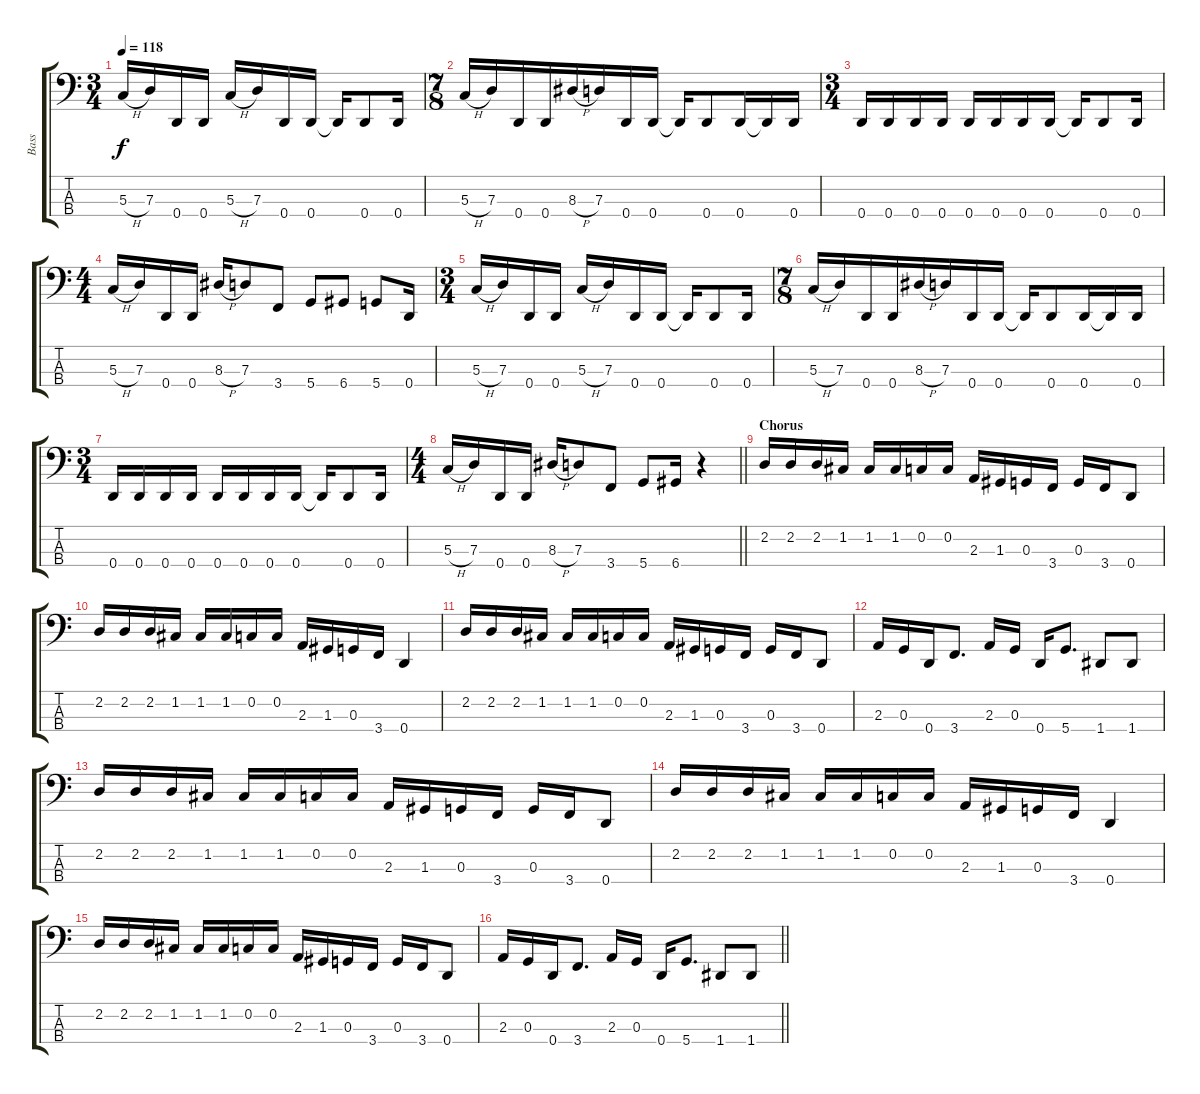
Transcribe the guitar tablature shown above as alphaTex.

\track ("Bass" "Bass") {instrument electricbasspick}
\staff {score tabs}
\tuning (F2 C2 G1 D1) {hide}
\ts (3 4)
\tempo 118
\clef f4
\ks aminor
5.3{h}.16{dy f} 7.3.16 0.4.16 0.4.16 5.3{h}.16 7.3.16 0.4.16 0.4.16 0.4{t}.16 0.4.8 0.4.16 |
\ts (7 8)
5.3{h}.16 7.3.16 0.4.16 0.4.16 8.3{h}.16 7.3.16 0.4.16 0.4.16 0.4{t}.16 0.4.8 0.4.16 0.4{t}.16 0.4.16 |
\ts (3 4)
0.4.16 0.4.16 0.4.16 0.4.16 0.4.16 0.4.16 0.4.16 0.4.16 0.4{t}.16 0.4.8 0.4.16 |
\ts (4 4)
5.3{h}.16 7.3.16 0.4.16 0.4.16 8.3{h}.16 7.3.8 3.4.8 5.4.8 6.4.8 5.4.8 0.4.16 |
\ts (3 4)
5.3{h}.16 7.3.16 0.4.16 0.4.16 5.3{h}.16 7.3.16 0.4.16 0.4.16 0.4{t}.16 0.4.8 0.4.16 |
\ts (7 8)
5.3{h}.16 7.3.16 0.4.16 0.4.16 8.3{h}.16 7.3.16 0.4.16 0.4.16 0.4{t}.16 0.4.8 0.4.16 0.4{t}.16 0.4.16 |
\ts (3 4)
0.4.16 0.4.16 0.4.16 0.4.16 0.4.16 0.4.16 0.4.16 0.4.16 0.4{t}.16 0.4.8 0.4.16 |
\ts (4 4)
\barLineRight lightlight
5.3{h}.16 7.3.16 0.4.16 0.4.16 8.3{h}.16 7.3.8 3.4.8 5.4.8 6.4.16 r.4 |
\section ("" "Chorus")
2.2.16 2.2.16 2.2.16 1.2.16 1.2.16 1.2.16 0.2.16 0.2.16 2.3.16 1.3.16 0.3.16 3.4.16 0.3.16 3.4.16 0.4.8 |
2.2.16 2.2.16 2.2.16 1.2.16 1.2.16 1.2.16 0.2.16 0.2.16 2.3.16 1.3.16 0.3.16 3.4.16 0.4.4 |
2.2.16 2.2.16 2.2.16 1.2.16 1.2.16 1.2.16 0.2.16 0.2.16 2.3.16 1.3.16 0.3.16 3.4.16 0.3.16 3.4.16 0.4.8 |
2.3.16 0.3.16 0.4.16 3.4.8{d} 2.3.16 0.3.16 0.4.16 5.4.8{d} 1.4.8 1.4.8 |
2.2.16 2.2.16 2.2.16 1.2.16 1.2.16 1.2.16 0.2.16 0.2.16 2.3.16 1.3.16 0.3.16 3.4.16 0.3.16 3.4.16 0.4.8 |
2.2.16 2.2.16 2.2.16 1.2.16 1.2.16 1.2.16 0.2.16 0.2.16 2.3.16 1.3.16 0.3.16 3.4.16 0.4.4 |
2.2.16 2.2.16 2.2.16 1.2.16 1.2.16 1.2.16 0.2.16 0.2.16 2.3.16 1.3.16 0.3.16 3.4.16 0.3.16 3.4.16 0.4.8 |
\barLineRight lightlight
2.3.16 0.3.16 0.4.16 3.4.8{d} 2.3.16 0.3.16 0.4.16 5.4.8{d} 1.4.8 1.4.8
